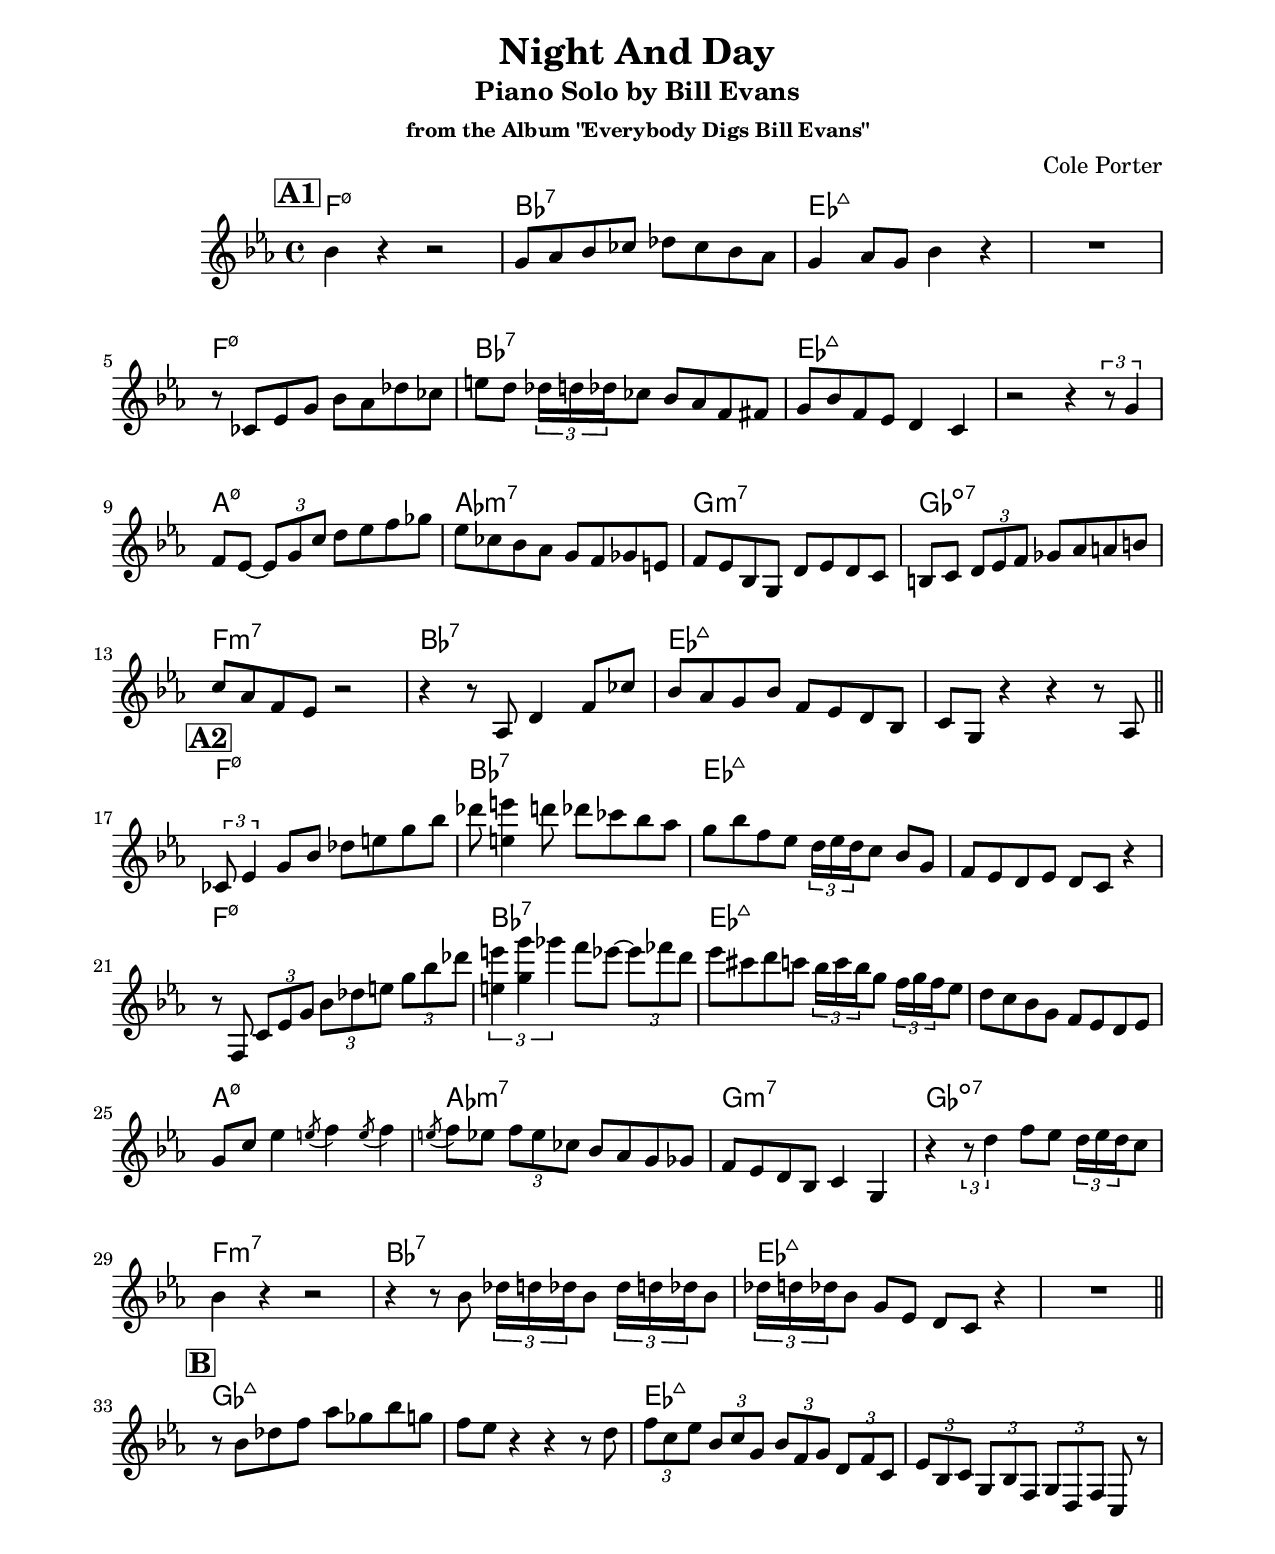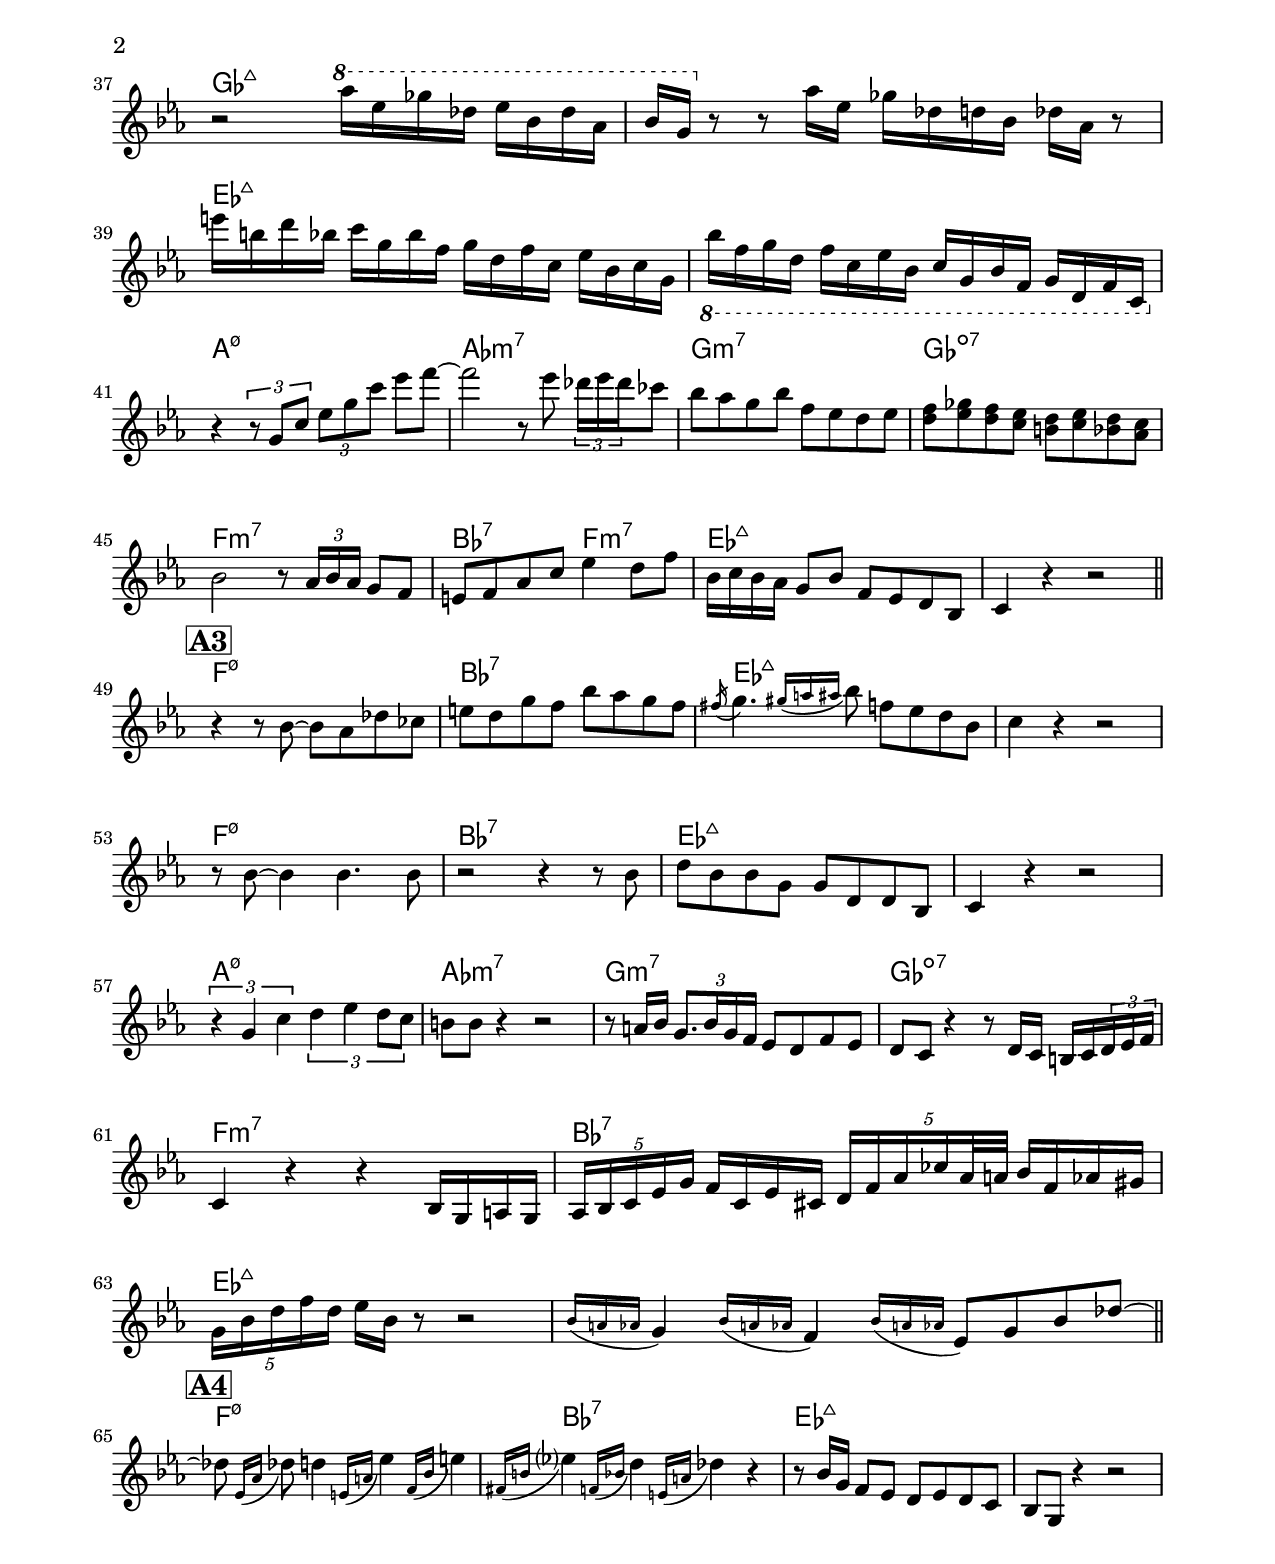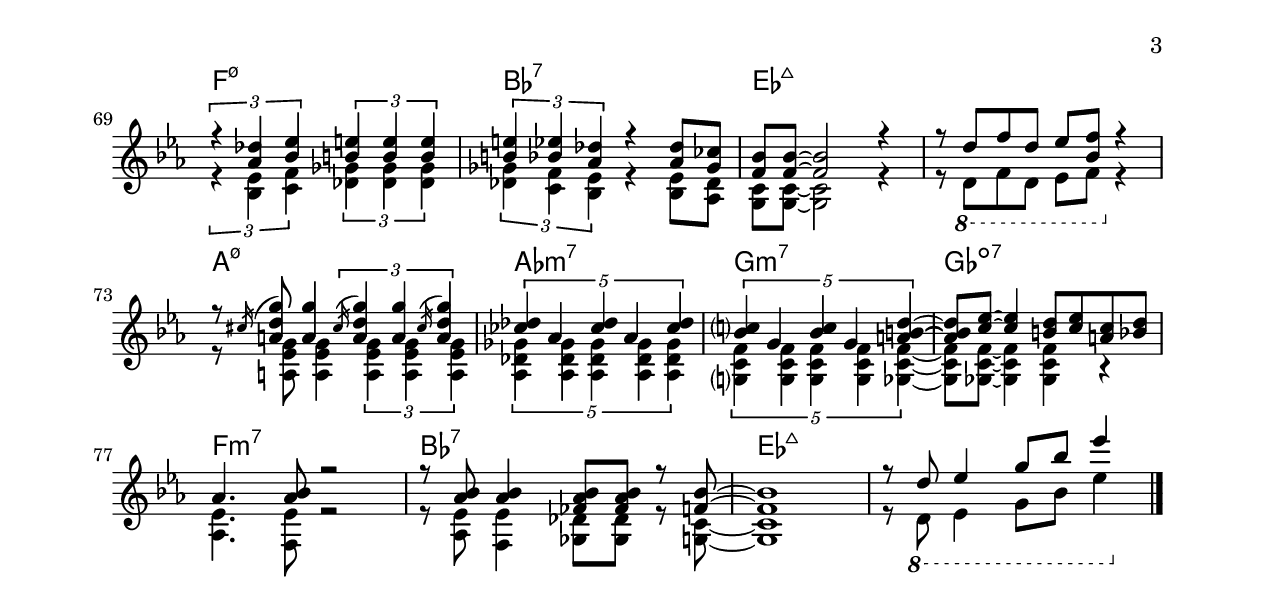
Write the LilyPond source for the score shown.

\version "2.24.0"
\language "english"
\pointAndClickOff
\paper {
  #(set-paper-size "letter")
  left-margin = 0.75\in
  right-margin = 0.75\in
  top-margin = 0.5\in
  bottom-margin = 0.5\in
}

\header {
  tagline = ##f
  title = "Night And Day"
  subtitle = "Piano Solo by Bill Evans"
  subsubtitle = "from the Album \"Everybody Digs Bill Evans\""
  composer = "Cole Porter"
}

aFirst = \relative c'' {
  bf4  r4 r2 |
  g8 af bf cf df cf bf af |
  g4 af8 g bf4 r |
  R1 |

  \break

  r8 cf, ef g bf af df cf |
  e d \tuplet 3/2 { df16 d df } cf8 bf af f fs |
  g bf f ef d4 c |
  r2 r4 \tuplet 3/2 { r8 g'4 } |

  \break

  f8 ef~ \tuplet 3/2 { ef g c } d ef f gf |
  ef cf bf af g f gf e |
  f ef bf g d' ef d c |
  b c \tuplet 3/2 { d ef f } gf af a b |

  \break
  
  c af f ef r2 |
  r4 r8 af, d4 f8 cf' |
  bf af g bf f ef d bf
  c g r4 r r8 af |

  \break 
  
  \bar "||"
}

aSecond = \relative c' {
  \tuplet 3/2 { cf8 ef4 } g8 bf df e g bf |
  df <e e,>4 d8 df cf bf af |
  g bf f ef \tuplet 3/2 { d16 ef d } c8 bf g |
  f ef d ef d c r4 |

  \break

  r8 f, \tuplet 3/2 { c' ef g } \tuplet 3/2 { bf df e } \tuplet 3/2 { g bf df } |
  \tuplet 3/2 { <e, e'>4 <g g'> gf' } f8 ef~ \tuplet 3/2 { ef ff d } |
  ef cs d c \tuplet 3/2 { bf16 c bf } g8 \tuplet 3/2 { f16 g f } ef8
  d c bf g f ef d ef

  \break

  g c ef4 \acciaccatura e8 f4 \acciaccatura e8 f4 |
  \acciaccatura e8 f ef \tuplet 3/2 { f ef cf } bf af g gf |
  f ef d bf c4 g |
  r \tuplet 3/2 { r8 d''4 } f8 ef \tuplet 3/2 { d16 ef d } c8 |

  \break

  bf4 r r2 |
  r4 r8 bf \repeat unfold 2 { \tuplet 3/2 { df16 d df } bf8 }
  \tuplet 3/2 { df16 d df } bf8 g ef d c r4 |
  R1 |

  \break
  
  \bar "||"
}

bridge = \relative c'' {
  r8 bf df f af gf bf g |
  f ef r4 r r8 d |
  \tuplet 3/2 { f c ef } \tuplet 3/2 { bf c g } \tuplet 3/2 { bf f g } \tuplet 3/2 { d f c } |
  \tuplet 3/2 { ef bf c } \tuplet 3/2 { g bf f } \tuplet 3/2 { g d f } c r |

  \break

  r2 \ottava #1 af''''16 ef gf df ef bf df af |
  bf g \ottava #0 r8 r af16 ef gf df d bf df af r8 |
  e''16 b d bf c g bf f g d f c ef bf c g |
  \ottava #-1 bf f g d f c ef bf c g bf f g d f c \ottava #0 |

  \break

  r4 \tuplet 3/2 { r8 g'' c } \tuplet 3/2 { ef g c } ef f~ |
  f2 r8 ef \tuplet 3/2 { df16 ef df } cf8 |
  bf af g bf f ef d ef |
  <<
    { f gf f ef d ef d c }
    { d ef d c b c bf af }
  >> |

  \break

  bf2 r8 \tuplet 3/2 { af16 bf af } g8 f |
  e f af c ef4 d8 f |
  bf,16 c bf af g8 bf f ef d bf |
  c4 r r2 |

  \break
  
  \bar "||"
}

aThird = \relative c'' {
  r4 r8 bf~ bf af df cf |
  e d g f bf af g f |
  \acciaccatura fs16 g4. \acciaccatura { gs16 a as } bf8 f ef d bf |
  c4 r r2 |

  \break
  
  r8 bf~ bf4 bf4. bf8 |
  r2 r4 r8 bf |
  d bf bf g g d d bf |
  c4 r r2 |

  \break

  \tuplet 3/2 { r4 g' c } \tuplet 3/2 { d ef d8 c } |
  b b r4 r2 |
  r8 a16 bf \tuplet 3/2 { g8. bf16 g f } ef8 d f ef |
  d c r4 r8 d16 c b c \tuplet 3/2 { d ef f } |

  \break

  c4 r r bf16 g a g |
  \tuplet 5/4 { af bf c ef g } f c ef cs \tuplet 5/4 { d f af cf af32 a } bf16 f af gs |
  \tuplet 5/4 { g bf d f d } ef bf r8 r2 |
  \acciaccatura { bf16 a af } g4 \acciaccatura { bf16 a af } f4 \acciaccatura { bf16 a af } ef8 g bf df~ |

  \break
  
  \bar "||"
}

aFourth = \relative c'' {
  df \acciaccatura { ef,16 af } df8 d4 \acciaccatura { e,16 a } ef'4 \acciaccatura { f,16 bf } e4 |
  \acciaccatura { fs,16 b } ef?4 \acciaccatura { f,16 bf } d4 \acciaccatura { e,16 a } df4 r |
  r8 bf16 g f8 ef d ef d c |
  bf g r4 r2 |

  \break

  <<
    <<
      { \tuplet 3/2 { r4 df'' ef } \tuplet 3/2 { e e e } }
      { \tuplet 3/2 { r4 af, bf } \tuplet 3/2 { b b b } }
    >>
    \\
    <<
      { \tuplet 3/2 { r4 ef, f } \tuplet 3/2 { gf gf gf } }
      { \tuplet 3/2 { r4 bf, c } \tuplet 3/2 { df df df } }
    >>
  >> |
  <<
    <<
      { \tuplet 3/2 { e' ef df } r4 df8 cf }
      { \tuplet 3/2 { b4 bf af } r4 af8 gf }
    >>
    \\
    <<
      { \tuplet 3/2 { gf4 f ef } r4 ef8 df }
      { \tuplet 3/2 { df4 c bf } r4 bf8 af }
    >>
  >> |
  <<
    <<
      { bf' bf~ bf2 r4 }
      { f8 f~ f2 r4 }
    >>
    \\
    <<
      { c8 c~ c2 r4 }
      { g8 g~ g2 r4 }
    >>
  >> |
  <<
    { r8 \ottava #-1 d' f d ef <f bf,> \ottava #0 r4 }
    \\
    { r8 d, f d ef f r4 }
  >> |

  \break

  <<
    <<
      { r8 g'' g4 s2 }
      { r8 \acciaccatura cs,16 d8 s4 \tuplet 3/2 { \acciaccatura cs16 <g' d a>4 <g a,> \acciaccatura cs,16 <g' d a>4 } }
      { r8 a, a4 s2 }
    >>
    \\
    <<
      { r8 g g4 \tuplet 3/2 { g g g } }
      { r8 ef ef4 \tuplet 3/2 { ef ef ef } }
      { r8 a, a4 \tuplet 3/2 { a a a } }
    >>
  >> |
  <<
    <<
      % { \tuplet 5/4 { gf'' gf gf gf gf } }
      { \tuplet 5/4 { df' s df s df } }
      { \tuplet 5/4 { cf s cf s cf } }
      { \tuplet 5/4 { s af s af s } }
    >>
    \\
    <<
      { \tuplet 5/4 { gf gf gf gf gf } }
      { \tuplet 5/4 { df df df df df } }
      { \tuplet 5/4 { af af af af af } }
    >>
  >> |
  <<
    <<
      % { \tuplet 5/4 { f'' f f f s } }
      { \tuplet 5/4 { c'? s c s d~ } }
      { \tuplet 5/4 { bf s bf s b~ } }
      { \tuplet 5/4 { s g s g a~ } }
    >>
    \\
    <<
      { \tuplet 5/4 { f f f f f~ } }
      { \tuplet 5/4 { c c c c c~ } }
      { \tuplet 5/4 { g? g g g gf~ } }
    >>
  >> |
  <<
    <<
      { d''8 ef~ ef4 d8 ef c d }
      { b8 c~ c4 b8 c a bf }
      { a8 s s4 s s }
    >>
    \\
    <<
      { f8 f~ f4 f r }
      { c8 c~ c4 c r }
      { gf8 gf gf4 gf r }
    >>
  >> |

  \break

  <<
    { af'4. <bf af>8 r2 }
    \\
    { <ef, af,>4. <ef f,>8 r2 }
  >> |
  <<
    { r8 <bf' af> <bf af>4 <bf af ff>8 <bf af ff> r <bf f>~ }
    \\
    { r8 <ef, af,> <ef f,>4 <df gf,>8 <df gf,> r <c g>~ }
  >> |
  <<
    { <bf' f>1 }
    \\
    { <c, g>1 }
  >> |
  <<
    { r8 \ottava #-1 d ef4 g8 bf ef4 \ottava #0 }
    \\
    { r8 d,, ef4 g8 bf ef4 }
  >> |

  \bar "|."
}

changes = \chords {
  \repeat unfold 2 {
    \repeat unfold 2 {
      f1:m7.5- |
      bf1:7 |
      ef1:maj7 |
      s1 |
    }

    a1:m7.5- |
    af1:m7 |
    g1:m7 |
    gf1:dim7 |

    f1:m7 |
    bf1:7 |
    ef1:maj7 |
    s1 |

  }

  \repeat unfold 2 {
    gf1:maj7 |
    s1 |
    ef1:maj7 |
    s1 |
  }

  a1:m7.5- |
  af1:m7 |
  g1:m7 |
  gf1:dim7 |

  f1:m7 |
  bf2:7 f2:m7 |
  ef1:maj7 |
  s1 |

 \repeat unfold 2 {
  \repeat unfold 2 {
    f1:m7.5- |
    bf1:7 |
    ef1:maj7 |
    s1 |
  }

  a1:m7.5- |
  af1:m7 |
  g1:m7 |
  gf1:dim7 |

  f1:m7 |
  bf1:7 |
  ef1:maj7 |
  s1 |
 }
}

\score {
  <<
    \changes
    \new Staff {
      \clef treble
      \key ef \major
      \time 4/4

      \mark \markup { \box \bold "A1" }
      \aFirst
      \mark \markup { \box \bold "A2" }
      \aSecond
      \mark \markup { \box \bold "B" }
      \bridge
      \mark \markup { \box \bold "A3" }
      \aThird
      \mark \markup { \box \bold "A4" }
      \aFourth
    }
  >>
}
